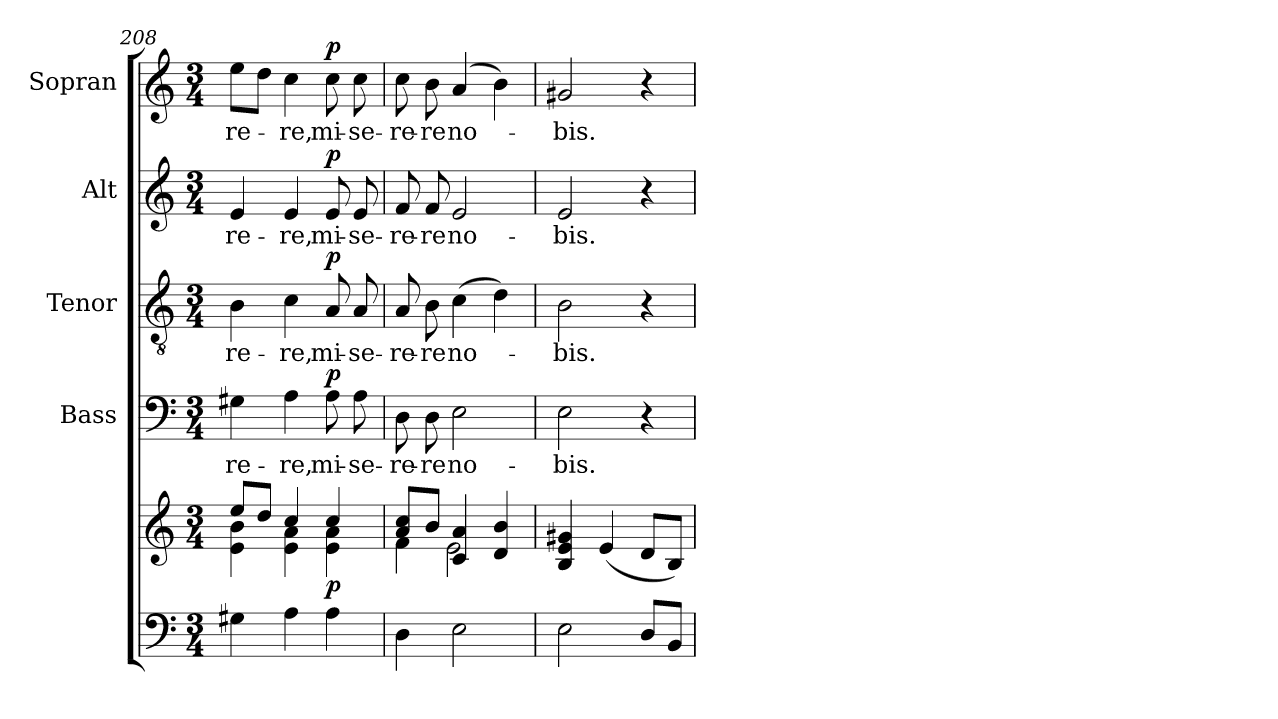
**kern	**kern	**dynam	**kern	**text	**dynam	**kern	**text	**dynam	**kern	**text	**dynam	**kern	**text	**dynam
*part5	*part5	*part5	*part4	*part4	*part4	*part3	*part3	*part3	*part2	*part2	*part2	*part1	*part1	*part1
*staff6	*staff5	*staff5/6	*staff4	*staff4	*staff4	*staff3	*staff3	*staff3	*staff2	*staff2	*staff2	*staff1	*staff1	*staff1
*	*	*	*I"Bass	*	*	*I"Tenor	*	*	*I"Alt	*	*	*I"Sopran	*	*
*	*	*	*I'B.	*	*	*I'T.	*	*	*I'A.	*	*	*I'S.	*	*
*clefF4	*clefG2	*	*clefF4	*	*	*clefGv2	*	*	*clefG2	*	*	*clefG2	*	*
*k[]	*k[]	*	*k[]	*	*	*k[]	*	*	*k[]	*	*	*k[]	*	*
*C:	*C:	*	*C:	*	*	*C:	*	*	*C:	*	*	*C:	*	*
*M3/4	*M3/4	*	*M3/4	*	*	*M3/4	*	*	*M3/4	*	*	*M3/4	*	*
=208	=208	=208	=208	=208	=208	=208	=208	=208	=208	=208	=208	=208	=208	=208
*	*^	*	*	*	*	*	*	*	*	*	*	*	*	*
!	!	!	!	!	!LO:LY:b	!	!	!LO:LY:b	!	!	!LO:LY:b	!	!	!LO:LY:b	!
4G#X\	8ee/L	4e\ 4b\	.	4G#X\	-re-	.	4B\	-re-	.	4e/	-re-	.	8ee\L	-re-	.
.	8dd/J	.	.	.	.	.	.	.	.	.	.	.	8dd\J	.	.
!	!	!	!	!	!LO:LY:b	!	!	!LO:LY:b	!	!	!LO:LY:b	!	!	!LO:LY:b	!
4A\	4cc/	4e\ 4a\	.	4A\	-re,	.	4c\	-re,	.	4e/	-re,	.	4cc\	-re,	.
!	!	!	!LO:DY:b	!	!LO:LY:b	!LO:DY:a	!	!LO:LY:b	!LO:DY:a	!	!LO:LY:b	!LO:DY:a	!	!LO:LY:b	!LO:DY:a
4A\	4cc/	4e\ 4a\	p	8A\	mi-	p	8A/	mi-	p	8e/	mi-	p	8cc\	mi-	p
!	!	!	!	!	!LO:LY:b	!	!	!LO:LY:b	!	!	!LO:LY:b	!	!	!LO:LY:b	!
.	.	.	.	8A\	-se-	.	8A/	-se-	.	8e/	-se-	.	8cc\	-se-	.
!!LO:LB:g=z
=209	=209	=209	=209	=209	=209	=209	=209	=209	=209	=209	=209	=209	=209	=209	=209
!	!	!	!	!	!LO:LY:b	!	!	!LO:LY:b	!	!	!LO:LY:b	!	!	!LO:LY:b	!
4D\	8a/ 8cc/L	4f\	.	8D\	-re-	.	8A/	-re-	.	8f/	-re-	.	8cc\	-re-	.
!	!	!	!	!	!LO:LY:b	!	!	!LO:LY:b	!	!	!LO:LY:b	!	!	!LO:LY:b	!
.	8b/J	.	.	8D\	-re	.	8B\	-re	.	8f/	-re	.	8b\	-re	.
!	!	!	!	!	!LO:LY:b	!	!	!LO:LY:b	!	!	!LO:LY:b	!	!	!LO:LY:b	!
2E\	4c/ 4a/	2e\	.	2E\	no-	.	(>4c\	no-	.	2e/	no-	.	(4a/	no-	.
.	4d/ 4b/	.	.	.	.	.	4d\)	.	.	.	.	.	4b\)	.	.
*	*v	*v	*	*	*	*	*	*	*	*	*	*	*	*	*
=210	=210	=210	=210	=210	=210	=210	=210	=210	=210	=210	=210	=210	=210	=210
!	!	!	!	!LO:LY:b	!	!	!LO:LY:b	!	!	!LO:LY:b	!	!	!LO:LY:b	!
2E\	4B/ 4e/ 4g#X/	.	2E\	-bis.	.	2B\	-bis.	.	2e/	-bis.	.	2g#X/	-bis.	.
.	(<4e/	.	.	.	.	.	.	.	.	.	.	.	.	.
8D/L	8d/L	.	4r	.	.	4r	.	.	4r	.	.	4r	.	.
8BB/J	8B/J)	.	.	.	.	.	.	.	.	.	.	.	.	.
=	=	=	=	=	=	=	=	=	=	=	=	=	=	=
*-	*-	*-	*-	*-	*-	*-	*-	*-	*-	*-	*-	*-	*-	*-
